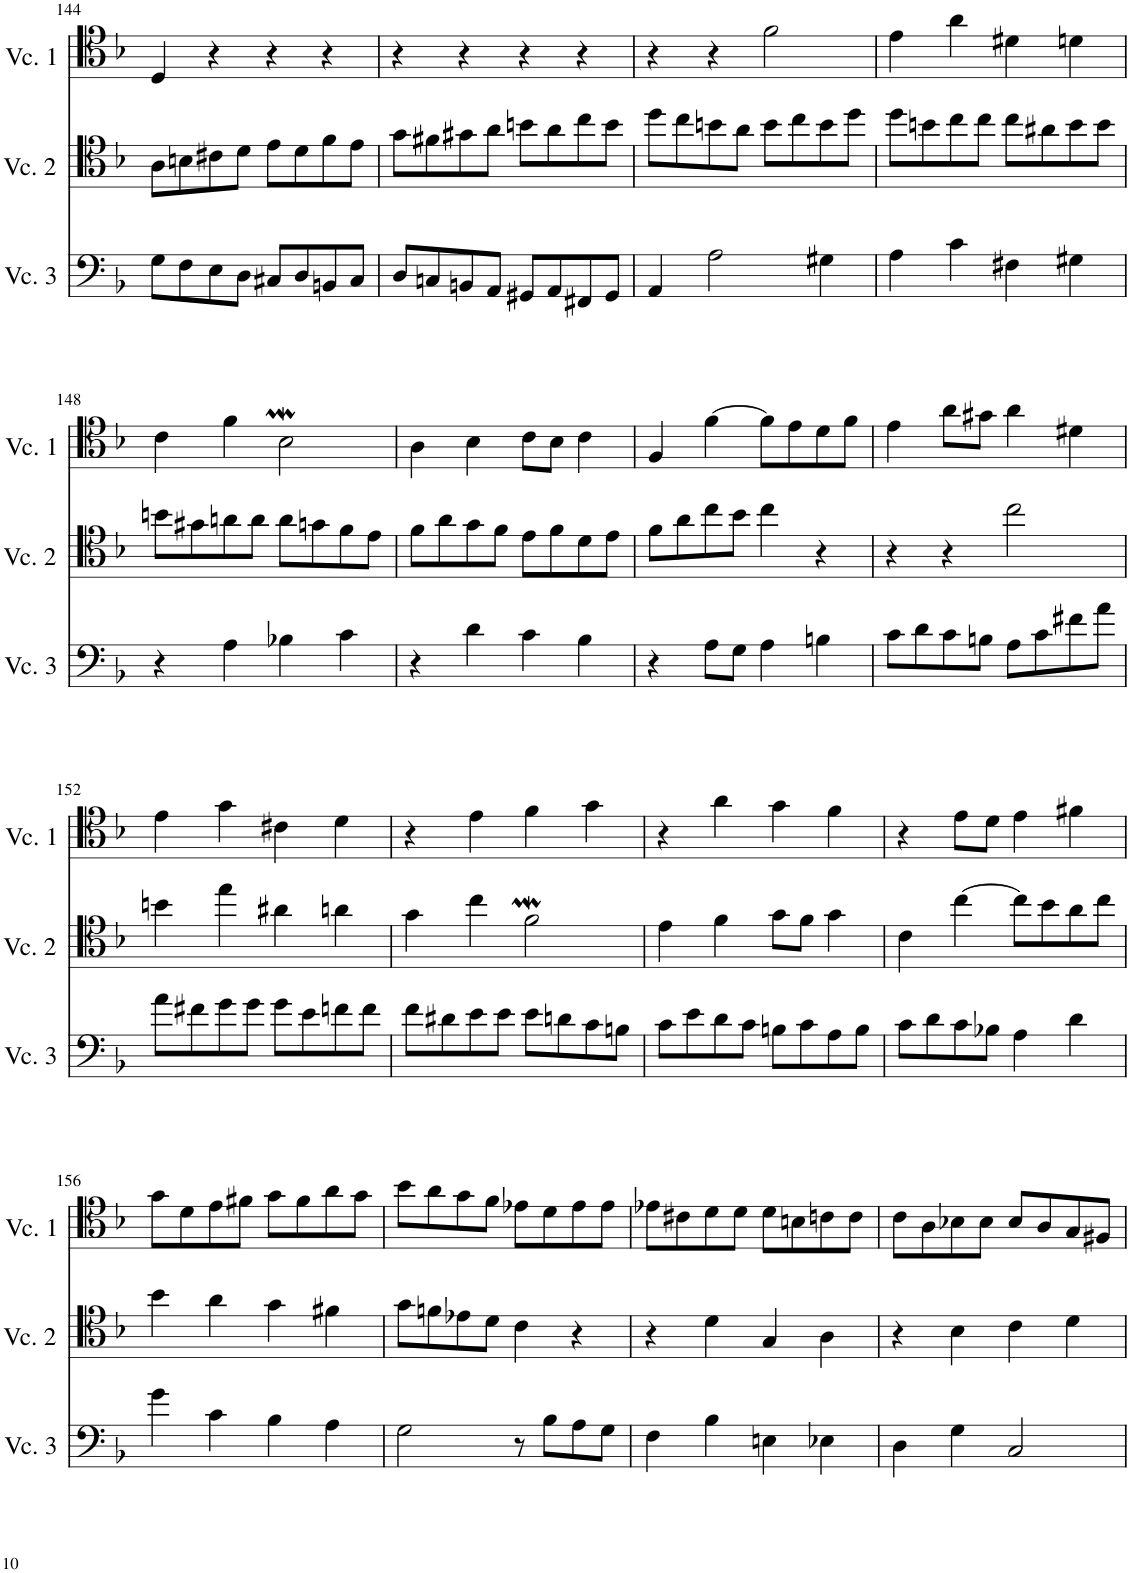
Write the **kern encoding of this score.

**kern	**kern	**kern
*part3	*part2	*part1
*staff3	*staff2	*staff1
*I"Cello 3	*I"Cello 2	*I"Cello 1
!!LO:PB:g=z
*clefF4	*clefC4	*clefC4
*k[b-]	*k[b-]	*k[b-]
*M2/2	*M2/2	*M2/2
*met(c|)	*met(c|)	*met(c|)
=144	=144	=144
8G\L	8A\L	4D/
8F\	8Bn\	.
8E\	8c#X\	4r
8D\J	8d\J	.
8C#X/L	8e\L	4r
8D/	8d\	.
8BBn/	8f\	4r
8C#/J	8e\J	.
=145	=145	=145
8D/L	8g\L	4r
8Cn/	8f#X\	.
8BBn/	8g#X\	4r
8AA/J	8a\J	.
8GG#X/L	8bn\L	4r
8AA/	8a\	.
8FF#X/	8cc\	4r
8GG#/J	8b\J	.
=146	=146	=146
4AA/	8dd\L	4r
.	8cc\	.
2A\	8bn\	4r
.	8a\J	.
.	8b\L	2f\
.	8cc\	.
4G#X\	8b\	.
.	8dd\J	.
=147	=147	=147
4A\	8dd\L	4e\
.	8bn\	.
4c\	8cc\	4a\
.	8cc\J	.
4F#X\	8cc\L	4d#X\
.	8a#X\	.
4G#X\	8b\	4dn\
.	8b\J	.
!!LO:LB:g=z
=148	=148	=148
4r	8bn\L	4c\
.	8g#X\	.
4A\	8an\	4f\
.	8a\J	.
4B-X\	8a\L	2B-w\
.	8gn\	.
4c\	8f\	.
.	8e\J	.
=149	=149	=149
4r	8f\L	4A\
.	8a\	.
4d\	8g\	4B-\
.	8f\J	.
4c\	8e\L	8c\L
.	8f\	8B-\J
4B-\	8d\	4c\
.	8e\J	.
=150	=150	=150
4r	8f\L	4F/
.	8a\	.
8A\L	8cc\	[4f\
8G\J	8b-\J	.
4A\	4cc\	8f\L]
.	.	8e\
4Bn\	4r	8d\
.	.	8f\J
=151	=151	=151
8c\L	4r	4e\
8d\	.	.
8c\	4r	8a\L
8Bn\J	.	8g#X\J
8A\L	2cc\	4a\
8c\	.	.
8f#X\	.	4d#X\
8a\J	.	.
!!LO:LB:g=z
=152	=152	=152
8a\L	4bn\	4e\
8f#X\	.	.
8g\	4ee\	4g\
8g\J	.	.
8g\L	4a#X\	4c#X\
8e\	.	.
8fn\	4an\	4d\
8f\J	.	.
=153	=153	=153
8f\L	4g\	4r
8d#X\	.	.
8e\	4cc\	4e\
8e\J	.	.
8e\L	2fw\	4f\
8dn\	.	.
8c\	.	4g\
8Bn\J	.	.
=154	=154	=154
8c\L	4e\	4r
8e\	.	.
8d\	4f\	4a\
8c\J	.	.
8Bn\L	8g\L	4g\
8c\	8f\J	.
8A\	4g\	4f\
8B\J	.	.
=155	=155	=155
8c\L	4c\	4r
8d\	.	.
8c\	[4cc\	8e\L
8B-X\J	.	8d\J
4A\	8cc\L]	4e\
.	8b-\	.
4d\	8a\	4f#X\
.	8cc\J	.
!!LO:LB:g=z
=156	=156	=156
4g\	4b-\	8g\L
.	.	8d\
4c\	4a\	8e\
.	.	8f#X\J
4B-\	4g\	8g\L
.	.	8f#\
4A\	4f#X\	8a\
.	.	8g\J
=157	=157	=157
2G\	8g\L	8b-\L
.	8fn\	8a\
.	8e-X\	8g\
.	8d\J	8f\J
8r	4c\	8e-X\L
8B-\L	.	8d\
8A\	4r	8e-\
8G\J	.	8e-\J
=158	=158	=158
4F\	4r	8e-X\L
.	.	8c#X\
4B-\	4d\	8d\
.	.	8d\J
4En\	4G/	8d\L
.	.	8Bn\
4E-X\	4A\	8cn\
.	.	8c\J
=159	=159	=159
4D\	4r	8c\L
.	.	8A\
4G\	4B-\	8B-X\
.	.	8B-\J
2C/	4c\	8B-/L
.	.	8A/
.	4d\	8G/
.	.	8F#X/J
=	=	=
*-	*-	*-
